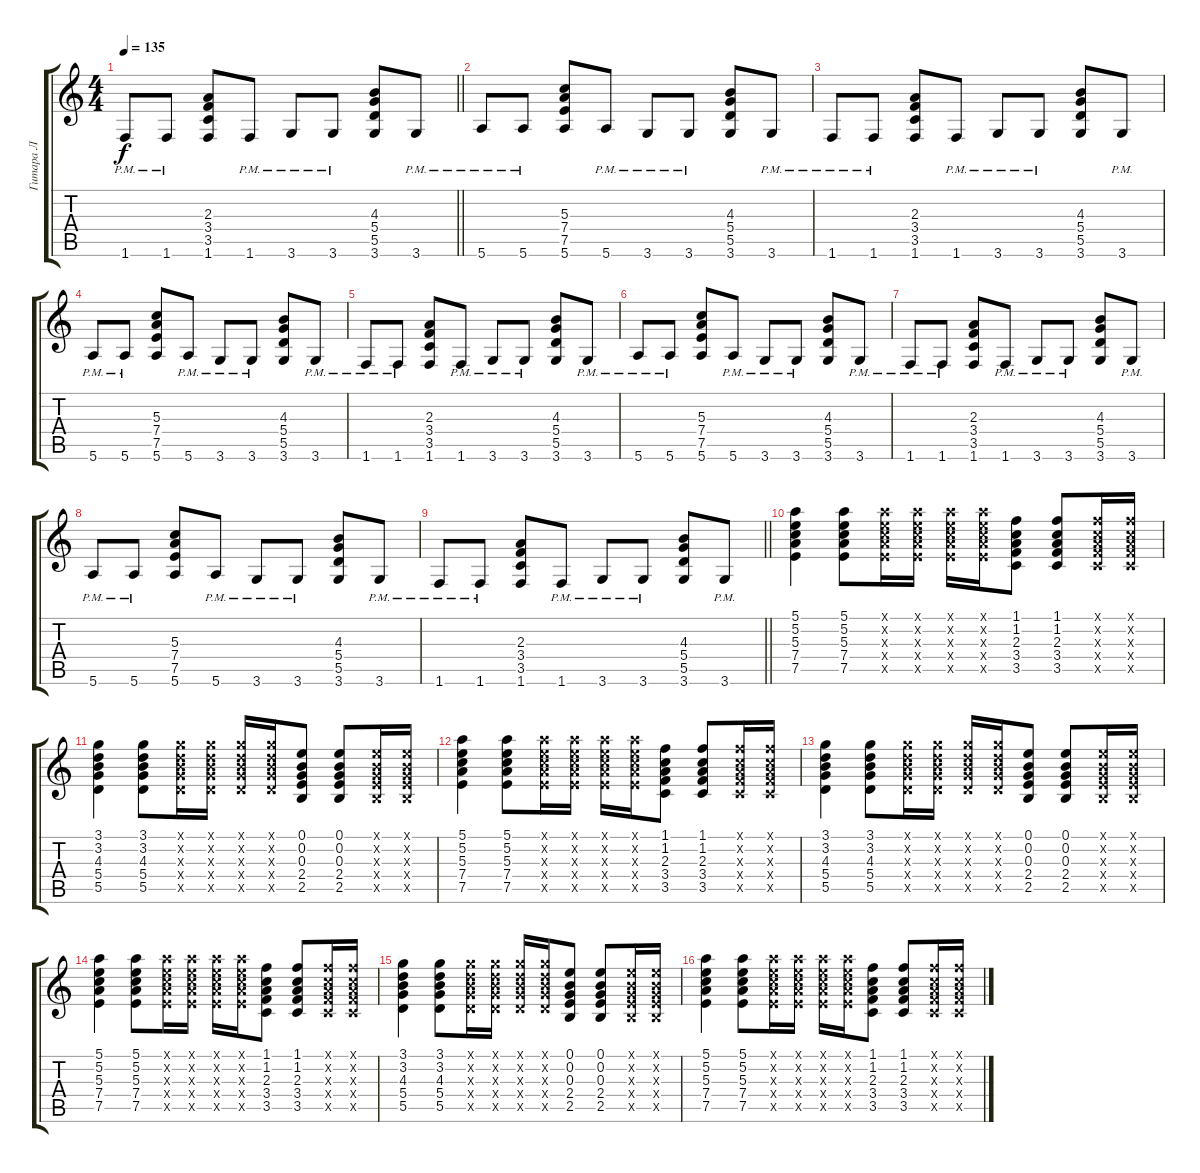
\track ("Гитара Л" "Гитара Л") {instrument electricguitarclean}
\staff {score tabs}
\tuning (E4 B3 G3 D3 A2 E2) {hide}
\ts (4 4)
\tempo 135
\clef g2
\barLineRight lightlight
\ks c
1.6{pm}.8{dy f} 1.6{pm}.8 (2.3 3.4 3.5 1.6).8 1.6{pm}.8 3.6{pm}.8 3.6{pm}.8 (4.3 5.4 5.5 3.6).8 3.6{pm}.8 |
\section ("" " ")
5.6{pm}.8 5.6{pm}.8 (5.3 7.4 7.5 5.6).8 5.6{pm}.8 3.6{pm}.8 3.6{pm}.8 (4.3 5.4 5.5 3.6).8 3.6{pm}.8 |
1.6{pm}.8 1.6{pm}.8 (2.3 3.4 3.5 1.6).8 1.6{pm}.8 3.6{pm}.8 3.6{pm}.8 (4.3 5.4 5.5 3.6).8 3.6{pm}.8 |
5.6{pm}.8 5.6{pm}.8 (5.3 7.4 7.5 5.6).8 5.6{pm}.8 3.6{pm}.8 3.6{pm}.8 (4.3 5.4 5.5 3.6).8 3.6{pm}.8 |
1.6{pm}.8 1.6{pm}.8 (2.3 3.4 3.5 1.6).8 1.6{pm}.8 3.6{pm}.8 3.6{pm}.8 (4.3 5.4 5.5 3.6).8 3.6{pm}.8 |
5.6{pm}.8 5.6{pm}.8 (5.3 7.4 7.5 5.6).8 5.6{pm}.8 3.6{pm}.8 3.6{pm}.8 (4.3 5.4 5.5 3.6).8 3.6{pm}.8 |
1.6{pm}.8 1.6{pm}.8 (2.3 3.4 3.5 1.6).8 1.6{pm}.8 3.6{pm}.8 3.6{pm}.8 (4.3 5.4 5.5 3.6).8 3.6{pm}.8 |
5.6{pm}.8 5.6{pm}.8 (5.3 7.4 7.5 5.6).8 5.6{pm}.8 3.6{pm}.8 3.6{pm}.8 (4.3 5.4 5.5 3.6).8 3.6{pm}.8 |
\barLineRight lightlight
1.6{pm}.8 1.6{pm}.8 (2.3 3.4 3.5 1.6).8 1.6{pm}.8 3.6{pm}.8 3.6{pm}.8 (4.3 5.4 5.5 3.6).8 3.6{pm}.8 |
\section ("" " ")
(5.1 5.2 5.3 7.4 7.5).4 (5.1 5.2 5.3 7.4 7.5).8 (5.1{x} 5.2{x} 5.3{x} 7.4{x} 7.5{x}).16 (5.1{x} 5.2{x} 5.3{x} 7.4{x} 7.5{x}).16 (5.1{x} 5.2{x} 5.3{x} 7.4{x} 7.5{x}).16 (5.1{x} 5.2{x} 5.3{x} 7.4{x} 7.5{x}).16 (1.1 1.2 2.3 3.4 3.5).8 (1.1 1.2 2.3 3.4 3.5).8 (1.1{x} 1.2{x} 2.3{x} 3.4{x} 3.5{x}).16 (1.1{x} 1.2{x} 2.3{x} 3.4{x} 3.5{x}).16 |
(3.1 3.2 4.3 5.4 5.5).4 (3.1 3.2 4.3 5.4 5.5).8 (3.1{x} 3.2{x} 4.3{x} 5.4{x} 5.5{x}).16 (3.1{x} 3.2{x} 4.3{x} 5.4{x} 5.5{x}).16 (3.1{x} 3.2{x} 4.3{x} 5.4{x} 5.5{x}).16 (3.1{x} 3.2{x} 4.3{x} 5.4{x} 5.5{x}).16 (0.1 0.2 0.3 2.4 2.5).8 (0.1 0.2 0.3 2.4 2.5).8 (0.1{x} 0.2{x} 0.3{x} 2.4{x} 2.5{x}).16 (0.1{x} 0.2{x} 0.3{x} 2.4{x} 2.5{x}).16 |
(5.1 5.2 5.3 7.4 7.5).4 (5.1 5.2 5.3 7.4 7.5).8 (5.1{x} 5.2{x} 5.3{x} 7.4{x} 7.5{x}).16 (5.1{x} 5.2{x} 5.3{x} 7.4{x} 7.5{x}).16 (5.1{x} 5.2{x} 5.3{x} 7.4{x} 7.5{x}).16 (5.1{x} 5.2{x} 5.3{x} 7.4{x} 7.5{x}).16 (1.1 1.2 2.3 3.4 3.5).8 (1.1 1.2 2.3 3.4 3.5).8 (1.1{x} 1.2{x} 2.3{x} 3.4{x} 3.5{x}).16 (1.1{x} 1.2{x} 2.3{x} 3.4{x} 3.5{x}).16 |
(3.1 3.2 4.3 5.4 5.5).4 (3.1 3.2 4.3 5.4 5.5).8 (3.1{x} 3.2{x} 4.3{x} 5.4{x} 5.5{x}).16 (3.1{x} 3.2{x} 4.3{x} 5.4{x} 5.5{x}).16 (3.1{x} 3.2{x} 4.3{x} 5.4{x} 5.5{x}).16 (3.1{x} 3.2{x} 4.3{x} 5.4{x} 5.5{x}).16 (0.1 0.2 0.3 2.4 2.5).8 (0.1 0.2 0.3 2.4 2.5).8 (0.1{x} 0.2{x} 0.3{x} 2.4{x} 2.5{x}).16 (0.1{x} 0.2{x} 0.3{x} 2.4{x} 2.5{x}).16 |
(5.1 5.2 5.3 7.4 7.5).4 (5.1 5.2 5.3 7.4 7.5).8 (5.1{x} 5.2{x} 5.3{x} 7.4{x} 7.5{x}).16 (5.1{x} 5.2{x} 5.3{x} 7.4{x} 7.5{x}).16 (5.1{x} 5.2{x} 5.3{x} 7.4{x} 7.5{x}).16 (5.1{x} 5.2{x} 5.3{x} 7.4{x} 7.5{x}).16 (1.1 1.2 2.3 3.4 3.5).8 (1.1 1.2 2.3 3.4 3.5).8 (1.1{x} 1.2{x} 2.3{x} 3.4{x} 3.5{x}).16 (1.1{x} 1.2{x} 2.3{x} 3.4{x} 3.5{x}).16 |
(3.1 3.2 4.3 5.4 5.5).4 (3.1 3.2 4.3 5.4 5.5).8 (3.1{x} 3.2{x} 4.3{x} 5.4{x} 5.5{x}).16 (3.1{x} 3.2{x} 4.3{x} 5.4{x} 5.5{x}).16 (3.1{x} 3.2{x} 4.3{x} 5.4{x} 5.5{x}).16 (3.1{x} 3.2{x} 4.3{x} 5.4{x} 5.5{x}).16 (0.1 0.2 0.3 2.4 2.5).8 (0.1 0.2 0.3 2.4 2.5).8 (0.1{x} 0.2{x} 0.3{x} 2.4{x} 2.5{x}).16 (0.1{x} 0.2{x} 0.3{x} 2.4{x} 2.5{x}).16 |
(5.1 5.2 5.3 7.4 7.5).4 (5.1 5.2 5.3 7.4 7.5).8 (5.1{x} 5.2{x} 5.3{x} 7.4{x} 7.5{x}).16 (5.1{x} 5.2{x} 5.3{x} 7.4{x} 7.5{x}).16 (5.1{x} 5.2{x} 5.3{x} 7.4{x} 7.5{x}).16 (5.1{x} 5.2{x} 5.3{x} 7.4{x} 7.5{x}).16 (1.1 1.2 2.3 3.4 3.5).8 (1.1 1.2 2.3 3.4 3.5).8 (1.1{x} 1.2{x} 2.3{x} 3.4{x} 3.5{x}).16 (1.1{x} 1.2{x} 2.3{x} 3.4{x} 3.5{x}).16
